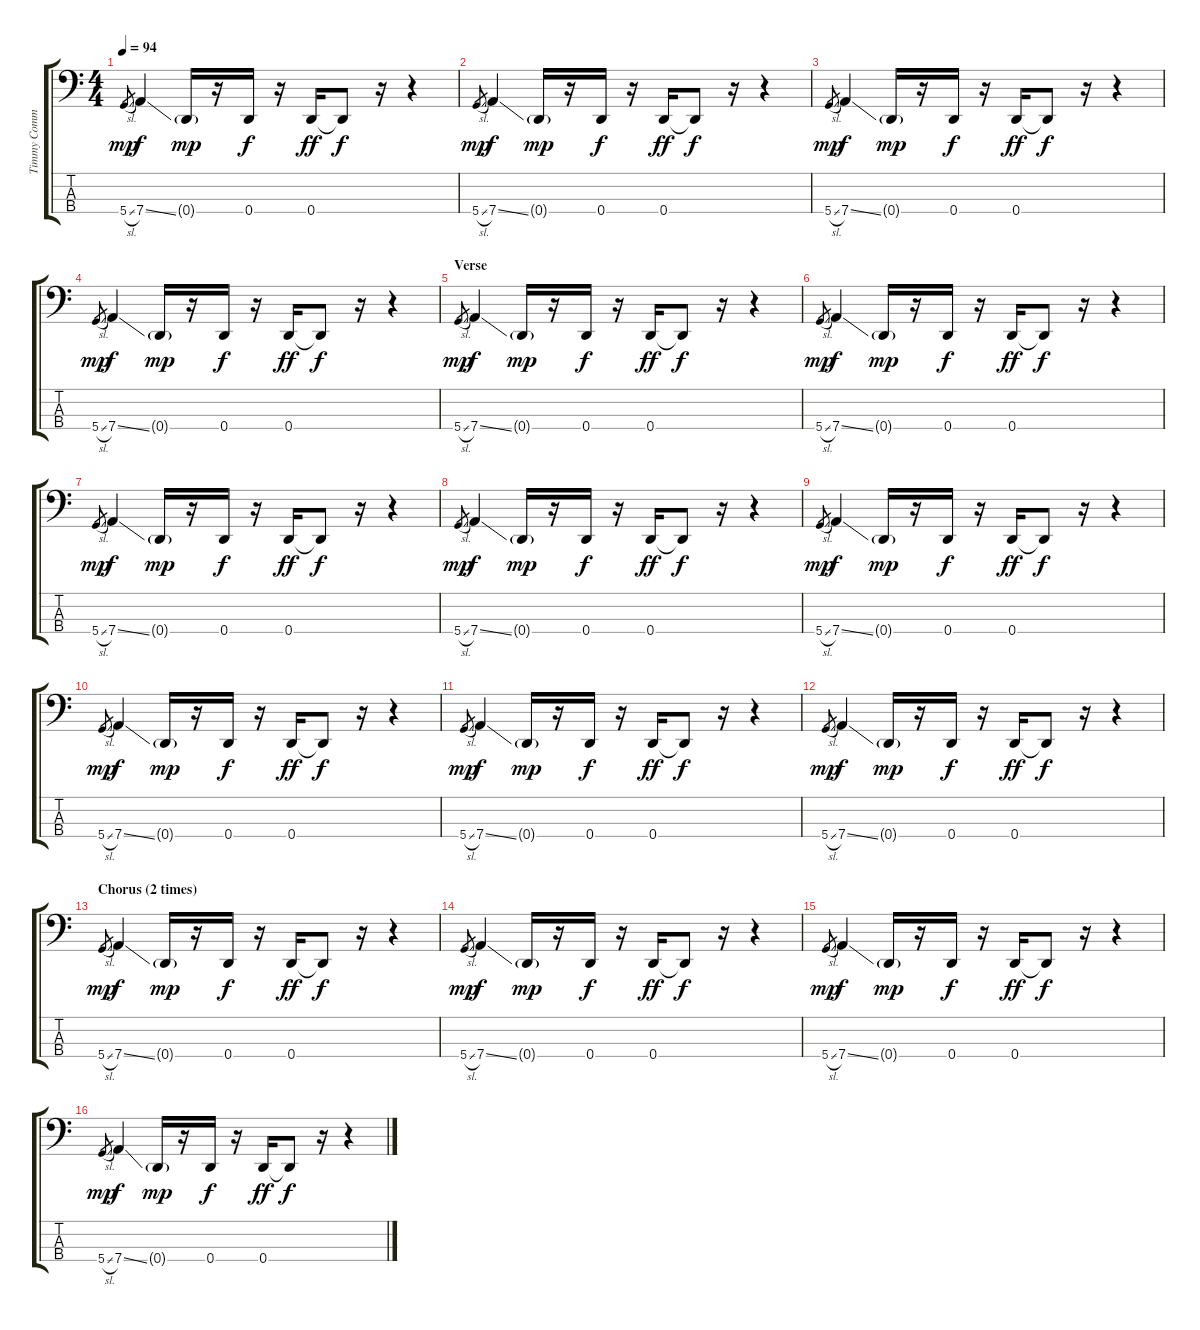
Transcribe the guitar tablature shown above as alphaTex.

\track ("Timmy Commerford / Bass" "Timmy Comm") {instrument slapbass2}
\staff {score tabs}
\tuning (G2 D2 A1 D1) {hide}
\ts (4 4)
\tempo 94
\clef f4
\ks c
5.4{sl}.8{gr dy mp} 7.4{ss}.4{dy f} 0.4{g}.16{dy mp} r.16 0.4.16{dy f} r.16 0.4.16{dy ff} 0.4{t}.8{dy f} r.16 r.4 |
5.4{sl}.8{gr dy mp} 7.4{ss}.4{dy f} 0.4{g}.16{dy mp} r.16 0.4.16{dy f} r.16 0.4.16{dy ff} 0.4{t}.8{dy f} r.16 r.4 |
5.4{sl}.8{gr dy mp} 7.4{ss}.4{dy f} 0.4{g}.16{dy mp} r.16 0.4.16{dy f} r.16 0.4.16{dy ff} 0.4{t}.8{dy f} r.16 r.4 |
5.4{sl}.8{gr dy mp} 7.4{ss}.4{dy f} 0.4{g}.16{dy mp} r.16 0.4.16{dy f} r.16 0.4.16{dy ff} 0.4{t}.8{dy f} r.16 r.4 |
\section ("" "Verse")
5.4{sl}.8{gr dy mp} 7.4{ss}.4{dy f} 0.4{g}.16{dy mp} r.16 0.4.16{dy f} r.16 0.4.16{dy ff} 0.4{t}.8{dy f} r.16 r.4 |
5.4{sl}.8{gr dy mp} 7.4{ss}.4{dy f} 0.4{g}.16{dy mp} r.16 0.4.16{dy f} r.16 0.4.16{dy ff} 0.4{t}.8{dy f} r.16 r.4 |
5.4{sl}.8{gr dy mp} 7.4{ss}.4{dy f} 0.4{g}.16{dy mp} r.16 0.4.16{dy f} r.16 0.4.16{dy ff} 0.4{t}.8{dy f} r.16 r.4 |
5.4{sl}.8{gr dy mp} 7.4{ss}.4{dy f} 0.4{g}.16{dy mp} r.16 0.4.16{dy f} r.16 0.4.16{dy ff} 0.4{t}.8{dy f} r.16 r.4 |
5.4{sl}.8{gr dy mp} 7.4{ss}.4{dy f} 0.4{g}.16{dy mp} r.16 0.4.16{dy f} r.16 0.4.16{dy ff} 0.4{t}.8{dy f} r.16 r.4 |
5.4{sl}.8{gr dy mp} 7.4{ss}.4{dy f} 0.4{g}.16{dy mp} r.16 0.4.16{dy f} r.16 0.4.16{dy ff} 0.4{t}.8{dy f} r.16 r.4 |
5.4{sl}.8{gr dy mp} 7.4{ss}.4{dy f} 0.4{g}.16{dy mp} r.16 0.4.16{dy f} r.16 0.4.16{dy ff} 0.4{t}.8{dy f} r.16 r.4 |
5.4{sl}.8{gr dy mp} 7.4{ss}.4{dy f} 0.4{g}.16{dy mp} r.16 0.4.16{dy f} r.16 0.4.16{dy ff} 0.4{t}.8{dy f} r.16 r.4 |
\section ("" "Chorus (2 times)")
5.4{sl}.8{gr dy mp} 7.4{ss}.4{dy f} 0.4{g}.16{dy mp} r.16 0.4.16{dy f} r.16 0.4.16{dy ff} 0.4{t}.8{dy f} r.16 r.4 |
5.4{sl}.8{gr dy mp} 7.4{ss}.4{dy f} 0.4{g}.16{dy mp} r.16 0.4.16{dy f} r.16 0.4.16{dy ff} 0.4{t}.8{dy f} r.16 r.4 |
5.4{sl}.8{gr dy mp} 7.4{ss}.4{dy f} 0.4{g}.16{dy mp} r.16 0.4.16{dy f} r.16 0.4.16{dy ff} 0.4{t}.8{dy f} r.16 r.4 |
5.4{sl}.8{gr dy mp} 7.4{ss}.4{dy f} 0.4{g}.16{dy mp} r.16 0.4.16{dy f} r.16 0.4.16{dy ff} 0.4{t}.8{dy f} r.16 r.4
